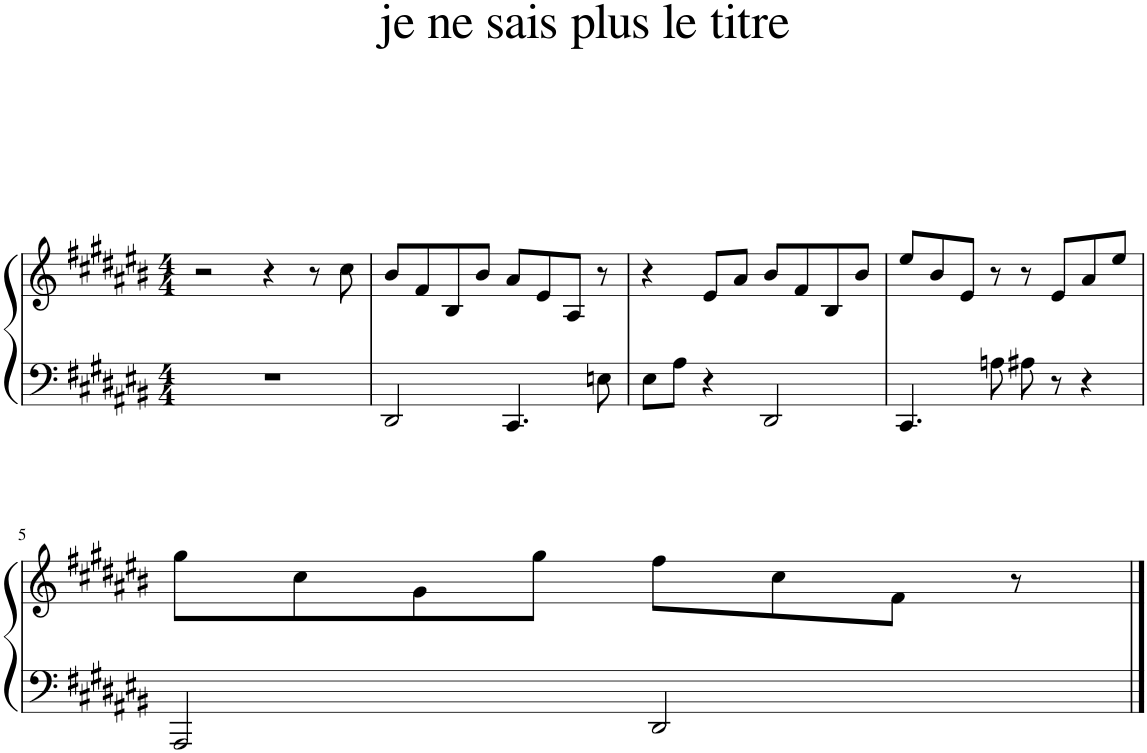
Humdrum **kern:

**kern	**kern
*part1	*part1
*staff2	*staff1
*I"Piano	*
*I'Pno.	*
*clefF4	*clefG2
*k[f#c#g#d#a#e#b#]	*k[f#c#g#d#a#e#b#]
*M4/4	*M4/4
=1	=1
1r	2r
.	4r
.	8r
.	8cc#\
=2	=2
2DD#/	8b#/L
.	8f#/
.	8B#/
.	8b#/J
4.CC#/	8a#/L
.	8e#/
.	8A#/J
8En\	8r
=3	=3
8E#\L	4r
8A#\J	.
4r	8e#/L
.	8a#/J
2DD#/	8b#/L
.	8f#/
.	8B#/
.	8b#/J
=4	=4
4.CC#/	8ee#/L
.	8b#/
.	8e#/J
8An\	8r
8A#X\	8r
8r	8e#/L
4r	8a#/
.	8ee#/J
!!LO:LB:g=z
=5	=5
2AAA#/	8gg#\L
.	8cc#\
.	8g#\
.	8gg#\J
2DD#/	8ff#\L
.	8cc#\
.	8f#\J
.	8r
==	==
*-	*-
